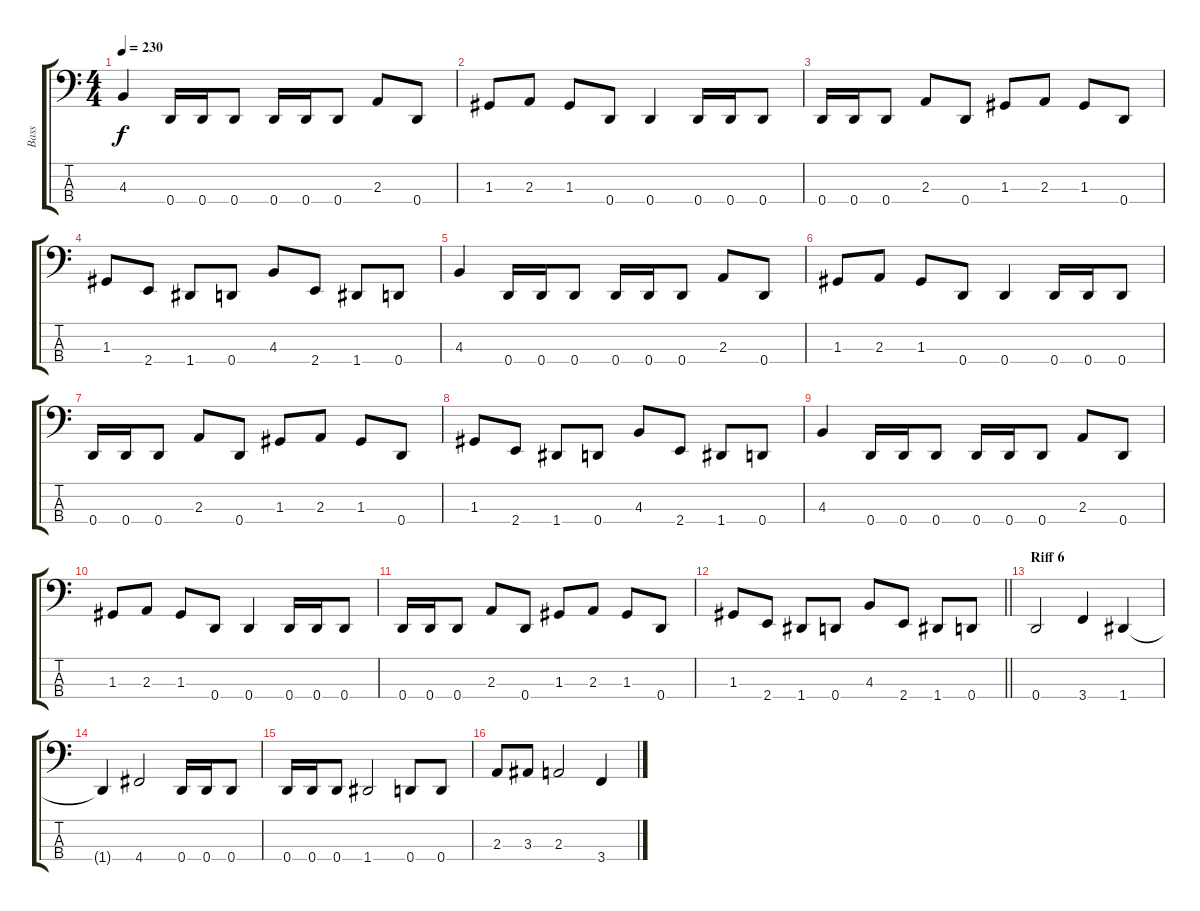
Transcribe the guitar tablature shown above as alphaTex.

\track ("Bass" "Bass") {instrument electricbassfinger}
\staff {score tabs}
\tuning (F2 C2 G1 D1) {hide}
\ts (4 4)
\tempo 230
\clef f4
\ks c
4.3.4{dy f} 0.4.16 0.4.16 0.4.8 0.4.16 0.4.16 0.4.8 2.3.8 0.4.8 |
1.3.8 2.3.8 1.3.8 0.4.8 0.4.4 0.4.16 0.4.16 0.4.8 |
0.4.16 0.4.16 0.4.8 2.3.8 0.4.8 1.3.8 2.3.8 1.3.8 0.4.8 |
1.3.8 2.4.8 1.4.8 0.4.8 4.3.8 2.4.8 1.4.8 0.4.8 |
4.3.4 0.4.16 0.4.16 0.4.8 0.4.16 0.4.16 0.4.8 2.3.8 0.4.8 |
1.3.8 2.3.8 1.3.8 0.4.8 0.4.4 0.4.16 0.4.16 0.4.8 |
0.4.16 0.4.16 0.4.8 2.3.8 0.4.8 1.3.8 2.3.8 1.3.8 0.4.8 |
1.3.8 2.4.8 1.4.8 0.4.8 4.3.8 2.4.8 1.4.8 0.4.8 |
4.3.4 0.4.16 0.4.16 0.4.8 0.4.16 0.4.16 0.4.8 2.3.8 0.4.8 |
1.3.8 2.3.8 1.3.8 0.4.8 0.4.4 0.4.16 0.4.16 0.4.8 |
0.4.16 0.4.16 0.4.8 2.3.8 0.4.8 1.3.8 2.3.8 1.3.8 0.4.8 |
\barLineRight lightlight
1.3.8 2.4.8 1.4.8 0.4.8 4.3.8 2.4.8 1.4.8 0.4.8 |
\section ("" "Riff 6")
0.4.2 3.4.4 1.4.4 |
1.4{t}.4 4.4.2 0.4.16 0.4.16 0.4.8 |
0.4.16 0.4.16 0.4.8 1.4.2 0.4.8 0.4.8 |
2.3.8 3.3.8 2.3.2 3.4.4
